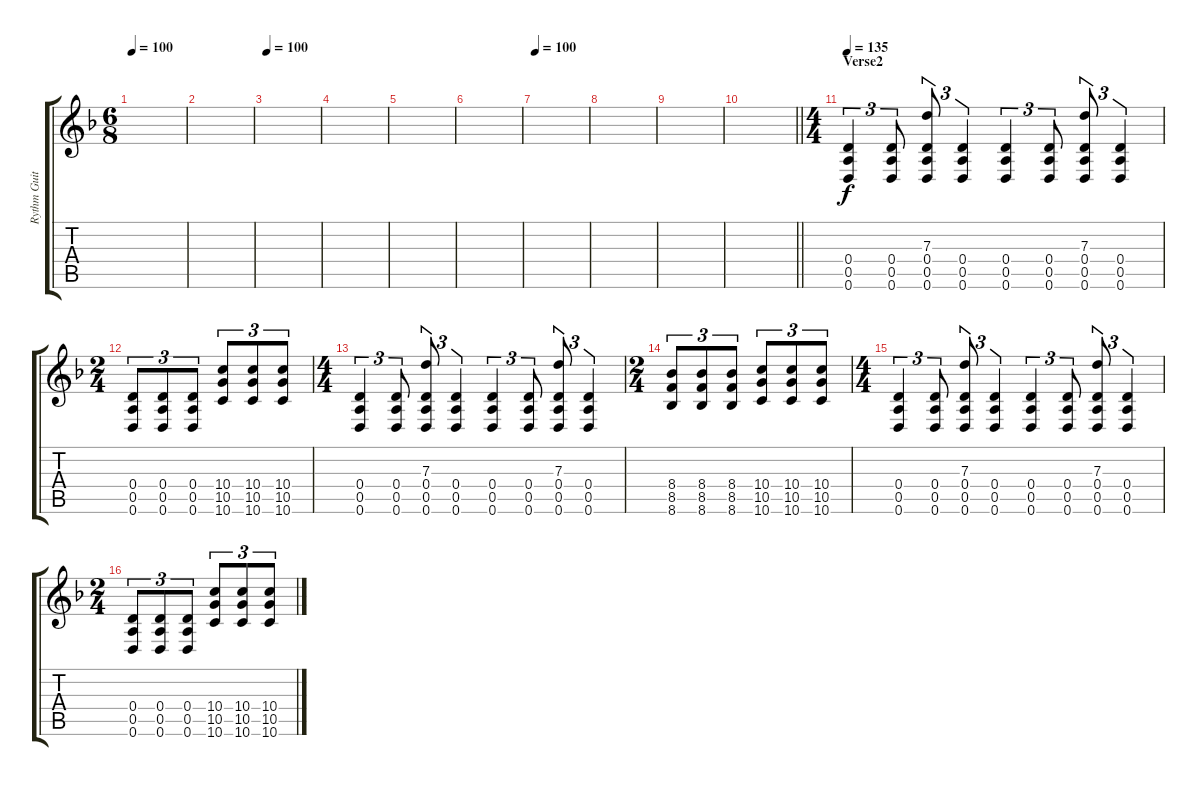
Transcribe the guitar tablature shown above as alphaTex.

\track ("Rythm Guitar" "Rythm Guit") {instrument distortionguitar}
\staff {score tabs}
\tuning (E4 B3 G3 D3 A2 D2) {hide}
\ts (6 8)
\tempo 100
\clef g2
\ks dminor
|
|
\tempo 90
\tempo 100
|
|
|
|
\tempo 90
\tempo 100
|
|
|
\barLineRight lightlight
|
\ts (4 4)
\section ("" "Verse2")
\tempo 135
(0.4 0.5 0.6).4{tu (3 2)} (0.4 0.5 0.6).8{tu (3 2)} (7.3 0.4 0.5 0.6).8{tu (3 2)} (0.4 0.5 0.6).4{tu (3 2)} (0.4 0.5 0.6).4{tu (3 2)} (0.4 0.5 0.6).8{tu (3 2)} (7.3 0.4 0.5 0.6).8{tu (3 2)} (0.4 0.5 0.6).4{tu (3 2)} |
\ts (2 4)
(0.4 0.5 0.6).8{tu (3 2)} (0.4 0.5 0.6).8{tu (3 2)} (0.4 0.5 0.6).8{tu (3 2)} (10.4 10.5 10.6).8{tu (3 2)} (10.4 10.5 10.6).8{tu (3 2)} (10.4 10.5 10.6).8{tu (3 2)} |
\ts (4 4)
(0.4 0.5 0.6).4{tu (3 2)} (0.4 0.5 0.6).8{tu (3 2)} (7.3 0.4 0.5 0.6).8{tu (3 2)} (0.4 0.5 0.6).4{tu (3 2)} (0.4 0.5 0.6).4{tu (3 2)} (0.4 0.5 0.6).8{tu (3 2)} (7.3 0.4 0.5 0.6).8{tu (3 2)} (0.4 0.5 0.6).4{tu (3 2)} |
\ts (2 4)
(8.4 8.5 8.6).8{tu (3 2)} (8.4 8.5 8.6).8{tu (3 2)} (8.4 8.5 8.6).8{tu (3 2)} (10.4 10.5 10.6).8{tu (3 2)} (10.4 10.5 10.6).8{tu (3 2)} (10.4 10.5 10.6).8{tu (3 2)} |
\ts (4 4)
(0.4 0.5 0.6).4{tu (3 2)} (0.4 0.5 0.6).8{tu (3 2)} (7.3 0.4 0.5 0.6).8{tu (3 2)} (0.4 0.5 0.6).4{tu (3 2)} (0.4 0.5 0.6).4{tu (3 2)} (0.4 0.5 0.6).8{tu (3 2)} (7.3 0.4 0.5 0.6).8{tu (3 2)} (0.4 0.5 0.6).4{tu (3 2)} |
\ts (2 4)
(0.4 0.5 0.6).8{tu (3 2)} (0.4 0.5 0.6).8{tu (3 2)} (0.4 0.5 0.6).8{tu (3 2)} (10.4 10.5 10.6).8{tu (3 2)} (10.4 10.5 10.6).8{tu (3 2)} (10.4 10.5 10.6).8{tu (3 2)}
